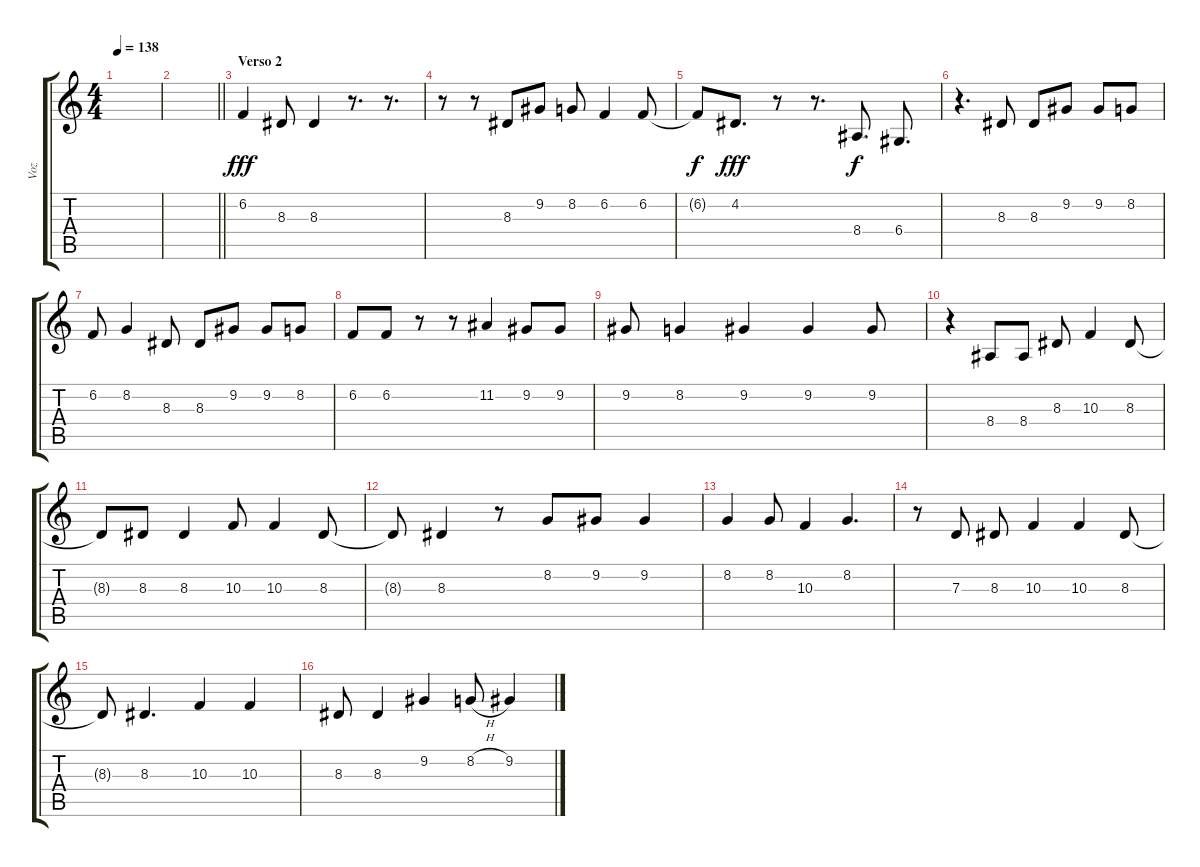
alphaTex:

\track ("Voz" "Voz") {instrument altosax}
\staff {score tabs}
\tuning (E4 B3 G3 D3 A2 E2) {hide}
\ts (4 4)
\tempo 138
\clef g2
\ks c
|
\barLineRight lightlight
|
\section ("" "Verso 2")
6.2.4{dy fff} 8.3.8 8.3.4 r.8{d} r.8{d} |
r.8 r.8 8.3.8 9.2.8 8.2.8 6.2.4 6.2.8 |
6.2{t}.8{dy f} 4.2.8{d dy fff} r.8 r.8{d} 8.4.8{d dy f} 6.4.8{d} |
r.4{d} 8.3.8 8.3.8 9.2.8 9.2.8 8.2.8 |
6.2.8 8.2.4 8.3.8 8.3.8 9.2.8 9.2.8 8.2.8 |
6.2.8 6.2.8 r.8 r.8 11.2.4 9.2.8 9.2.8 |
9.2.8 8.2.4 9.2.4 9.2.4 9.2.8 |
r.4 8.4.8 8.4.8 8.3.8 10.3.4 8.3.8 |
8.3{t}.8 8.3.8 8.3.4 10.3.8 10.3.4 8.3.8 |
8.3{t}.8 8.3.4 r.8 8.2.8 9.2.8 9.2.4 |
8.2.4 8.2.8 10.3.4 8.2.4{d} |
r.8 7.3.8 8.3.8 10.3.4 10.3.4 8.3.8 |
8.3{t}.8 8.3.4{d} 10.3.4 10.3.4 |
8.3.8 8.3.4 9.2.4 8.2{h}.8 9.2.4
